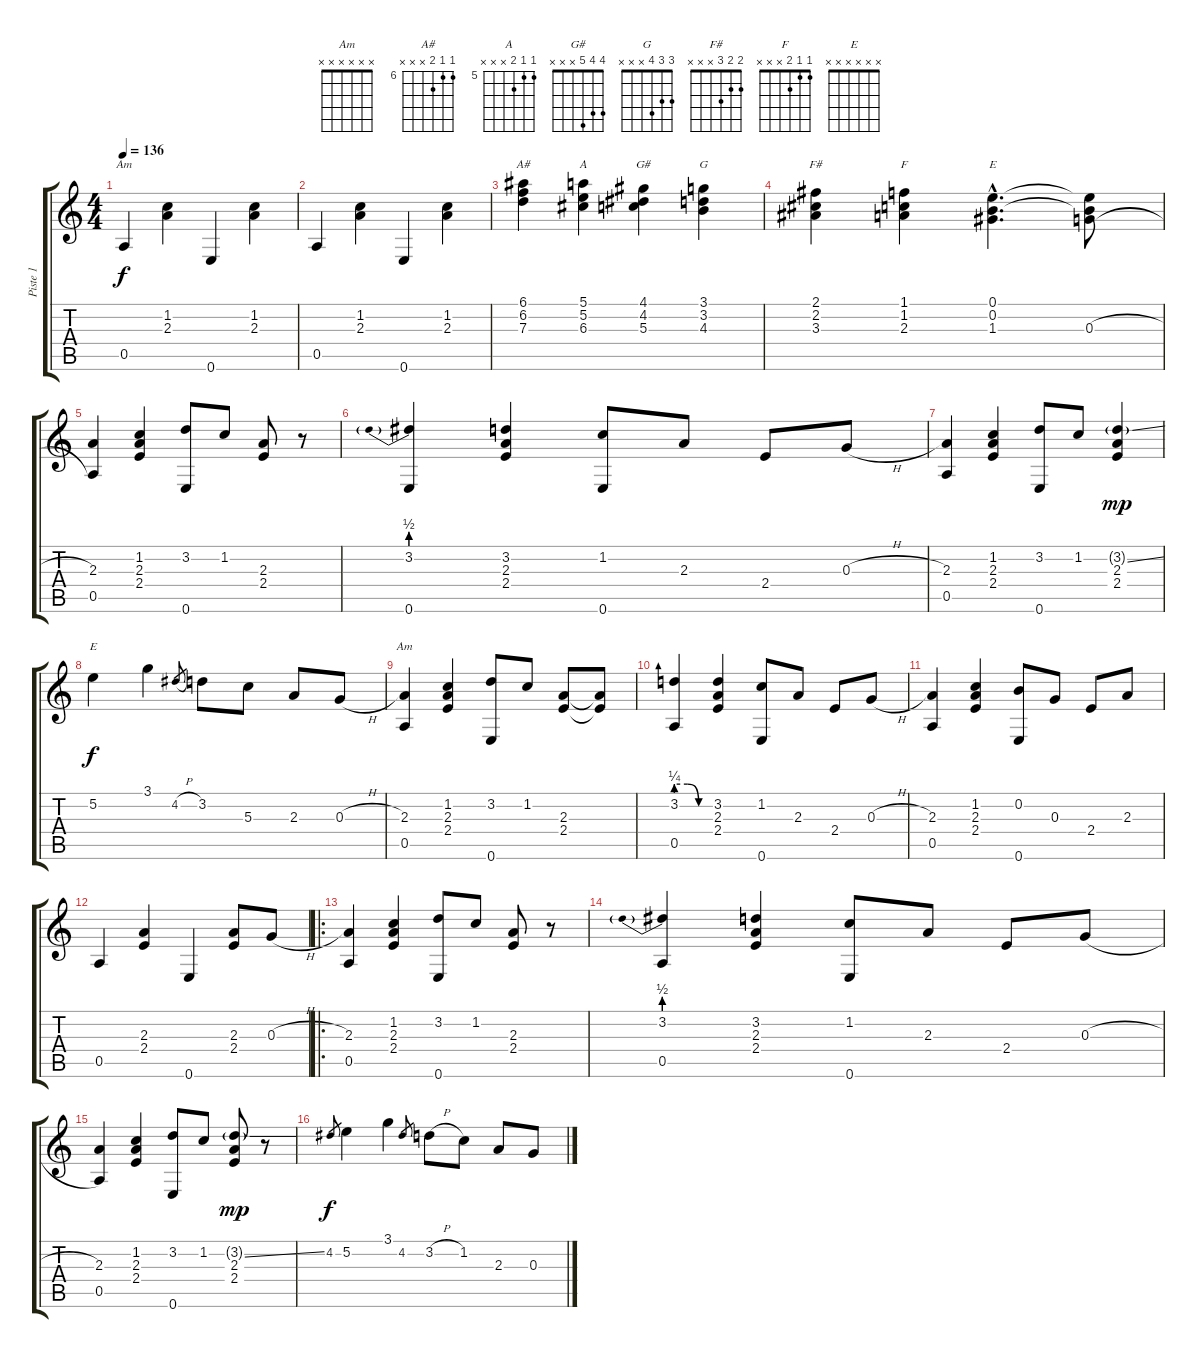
\track ("Piste 1" "Piste 1") {instrument acousticguitarsteel}
\staff {score tabs}
\tuning (E4 B3 G3 D3 A2 E2) {hide}
\chord ("Am" 0 1 2 2 0 0)
\chord ("A#" 6 6 7 x x x) {firstfret 6}
\chord ("A" 5 5 6 x x x) {firstfret 5}
\chord ("G#" 4 4 5 x x x)
\chord ("G" 3 3 4 x x x)
\chord ("F#" 2 2 3 x x x)
\chord ("F" 1 1 2 x x x)
\chord ("E" 0 0 1 x x x)
\chord ("E" x x x x x x) {firstfret 0}
\chord ("Am" x x x x x x) {firstfret 0}
\ts (4 4)
\tempo 136
\clef g2
\ks c
0.5.4{ch "Am" dy f volume 12 balance 8 instrument acousticguitarsteel} (1.2 2.3).4 0.6.4 (1.2 2.3).4 |
0.5.4 (1.2 2.3).4 0.6.4 (1.2 2.3).4 |
(6.1 6.2 7.3).4{ch "A#"} (5.1 5.2 6.3).4{ch "A"} (4.1 4.2 5.3).4{ch "G#"} (3.1 3.2 4.3).4{ch "G"} |
(2.1 2.2 3.3).4{ch "F#"} (1.1 1.2 2.3).4{ch "F"} (0.1{hac} 0.2{hac} 1.3{hac}).4{d ch "E"} (0.1{t} 0.2{t} 0.3{h}).8 |
(2.3 0.5).4 (1.2 2.3 2.4).4 (3.2 0.6).8 1.2.8 (2.3 2.4).8 r.8 |
(3.2{be (prebend 0 2 60 2)} 0.6).4 (3.2 2.3 2.4).4 (1.2 0.6).8 2.3.8 2.4.8 0.3{h}.8 |
(2.3 0.5).4 (1.2 2.3 2.4).4 (3.2 0.6).8 1.2.8 (3.2{ss g} 2.3 2.4).4{dy mp} |
5.2.4{ch "E" dy f} 3.1.4 4.2{h}.8{gr} 3.2.8 5.3.8 2.3.8 0.3{h}.8 |
(2.3 0.5).4{ch "Am"} (1.2 2.3 2.4).4 (3.2 0.6).8 1.2.8 (2.3 2.4).8 (2.3{t} 2.4{t}).8 |
(3.2{be (custom 0 1 20 1 40 0 60 0)} 0.5).4 (3.2 2.3 2.4).4 (1.2 0.6).8 2.3.8 2.4.8 0.3{h}.8 |
(2.3 0.5).4 (1.2 2.3 2.4).4 (0.2 0.6).8 0.3.8 2.4.8 2.3.8 |
0.5.4 (2.3 2.4).4 0.6.4 (2.3 2.4).8 0.3{h}.8 |
\ro
(2.3 0.5).4 (1.2 2.3 2.4).4 (3.2 0.6).8 1.2.8 (2.3 2.4).8 r.8 |
(3.2{be (prebend 0 2 60 2)} 0.5).4 (3.2 2.3 2.4).4 (1.2 0.6).8 2.3.8 2.4.8 0.3{h}.8 |
(2.3 0.5).4 (1.2 2.3 2.4).4 (3.2 0.6).8 1.2.8 (3.2{ss g} 2.3 2.4).8{dy mp} r.8 |
4.2.8{gr dy f} 5.2.4 3.1.4 4.2.8{gr} 3.2{h}.8 1.2.8 2.3.8 0.3{h}.8
